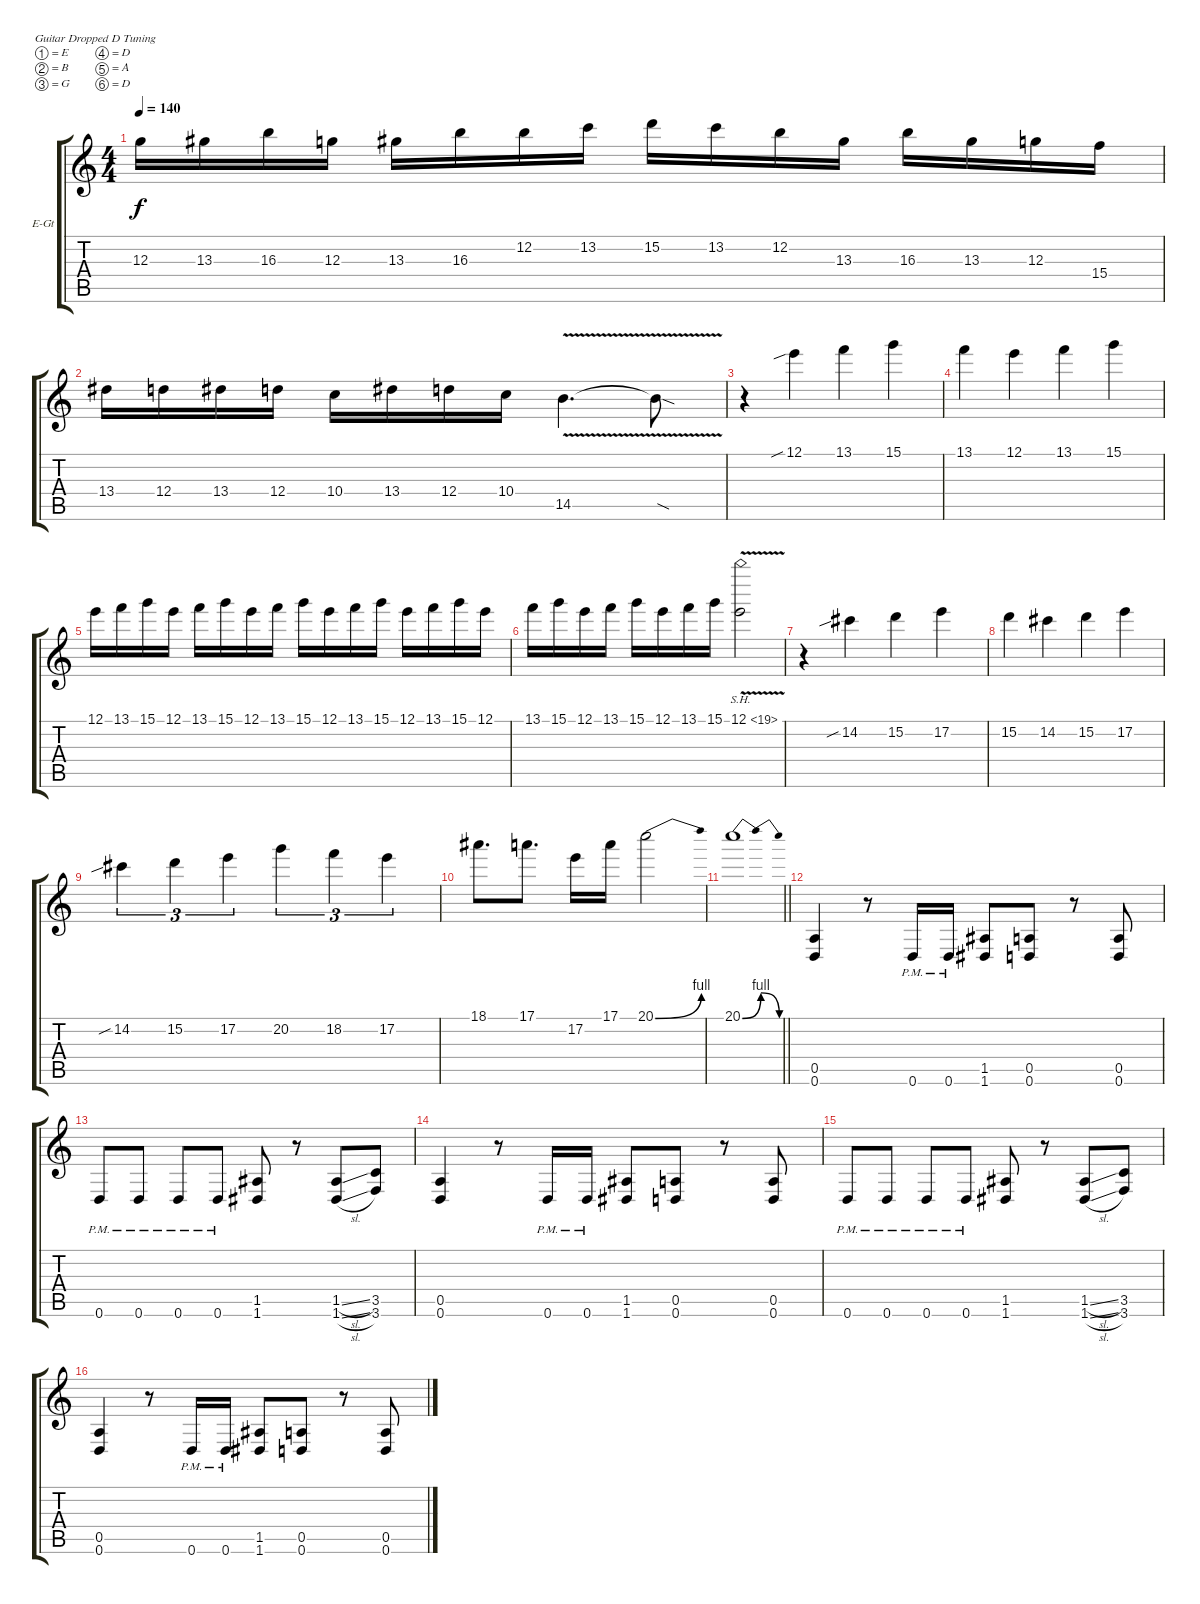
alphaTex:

\bracketExtendMode groupsimilarinstruments
\firstSystemTrackNameOrientation horizontal
\otherSystemsTrackNameOrientation horizontal
\track ("Lead Guitar" "E-Gt") {instrument distortionguitar}
\staff {score tabs}
\tuning (E4 B3 G3 D3 A2 D2)
\ts (4 4)
\tempo 140
\clef g2
\ks c
12.3.16{dy f} 13.3.16 16.3.16 12.3.16 13.3.16 16.3.16 12.2.16 13.2.16 15.2.16 13.2.16 12.2.16 13.3.16 16.3.16 13.3.16 12.3.16 15.4.16 |
13.4.16 12.4.16 13.4.16 12.4.16 10.4.16 13.4.16 12.4.16 10.4.16 14.5{v}.4{d} 14.5{v sod t}.8 |
r.4 12.1{sib}.4 13.1.4 15.1.4 |
13.1.4 12.1.4 13.1.4 15.1.4 |
12.1.16 13.1.16 15.1.16 12.1.16 13.1.16 15.1.16 12.1.16 13.1.16 15.1.16 12.1.16 13.1.16 15.1.16 12.1.16 13.1.16 15.1.16 12.1.16 |
13.1.16 15.1.16 12.1.16 13.1.16 15.1.16 12.1.16 13.1.16 15.1.16 12.1{sh 7 v}.2 |
r.4 14.2{sib}.4 15.2.4 17.2.4 |
15.2.4 14.2.4 15.2.4 17.2.4 |
14.2{sib}.4{tu (3 2)} 15.2.4{tu (3 2)} 17.2.4{tu (3 2)} 20.2.4{tu (3 2)} 18.2.4{tu (3 2)} 17.2.4{tu (3 2)} |
18.1.8{d} 17.1.8{d} 17.2.16 17.1.16 20.1{be (bend 0 0 60 4)}.2 |
\barLineRight lightlight
20.1{be (bendrelease 0 0 30 4 30 4 60 0)}.1 |
(0.5 0.6).4 r.8 0.6{pm}.16 0.6{pm}.16 (1.5 1.6).8 (0.5 0.6).8 r.8 (0.5 0.6).8 |
0.6{pm}.8 0.6{pm}.8 0.6{pm}.8 0.6{pm}.8 (1.5 1.6).8 r.8 (1.5{sl} 1.6{sl}).8 (3.5 3.6).8 |
(0.5 0.6).4 r.8 0.6{pm}.16 0.6{pm}.16 (1.5 1.6).8 (0.5 0.6).8 r.8 (0.5 0.6).8 |
0.6{pm}.8 0.6{pm}.8 0.6{pm}.8 0.6{pm}.8 (1.5 1.6).8 r.8 (1.5{sl} 1.6{sl}).8 (3.5 3.6).8 |
(0.5 0.6).4 r.8 0.6{pm}.16 0.6{pm}.16 (1.5 1.6).8 (0.5 0.6).8 r.8 (0.5 0.6).8
